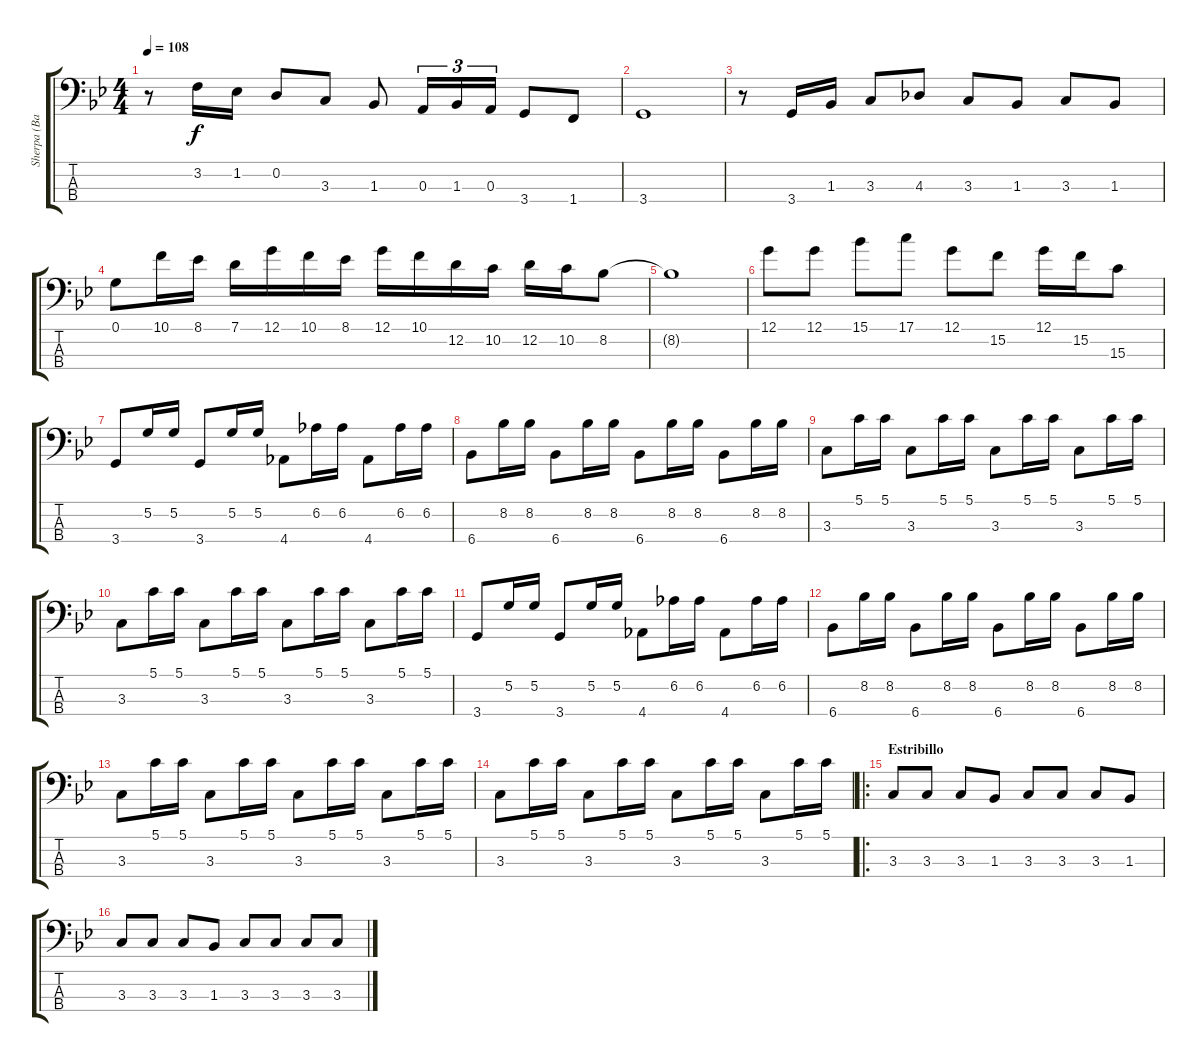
\track ("Sherpa (Bajo)" "Sherpa (Ba") {instrument electricbasspick}
\staff {score tabs}
\tuning (G2 D2 A1 E1) {hide}
\ts (4 4)
\tempo 108
\clef f4
\ks bb
r.8{dy f} 3.2.16 1.2.16 0.2.8 3.3.8 1.3.8 0.3.16{tu (3 2)} 1.3.16{tu (3 2)} 0.3.16{tu (3 2)} 3.4.8 1.4.8 |
3.4.1 |
r.8 3.4.16 1.3.16 3.3.8 4.3.8 3.3.8 1.3.8 3.3.8 1.3.8 |
0.1.8 10.1.16 8.1.16 7.1.16 12.1.16 10.1.16 8.1.16 12.1.16 10.1.16 12.2.16 10.2.16 12.2.16 10.2.16 8.2.8 |
8.2{t}.1 |
12.1.8 12.1.8 15.1.8 17.1.8 12.1.8 15.2.8 12.1.16 15.2.16 15.3.8 |
3.4.8 5.2.16 5.2.16 3.4.8 5.2.16 5.2.16 4.4.8 6.2.16 6.2.16 4.4.8 6.2.16 6.2.16 |
6.4.8 8.2.16 8.2.16 6.4.8 8.2.16 8.2.16 6.4.8 8.2.16 8.2.16 6.4.8 8.2.16 8.2.16 |
3.3.8 5.1.16 5.1.16 3.3.8 5.1.16 5.1.16 3.3.8 5.1.16 5.1.16 3.3.8 5.1.16 5.1.16 |
3.3.8 5.1.16 5.1.16 3.3.8 5.1.16 5.1.16 3.3.8 5.1.16 5.1.16 3.3.8 5.1.16 5.1.16 |
3.4.8 5.2.16 5.2.16 3.4.8 5.2.16 5.2.16 4.4.8 6.2.16 6.2.16 4.4.8 6.2.16 6.2.16 |
6.4.8 8.2.16 8.2.16 6.4.8 8.2.16 8.2.16 6.4.8 8.2.16 8.2.16 6.4.8 8.2.16 8.2.16 |
3.3.8 5.1.16 5.1.16 3.3.8 5.1.16 5.1.16 3.3.8 5.1.16 5.1.16 3.3.8 5.1.16 5.1.16 |
3.3.8 5.1.16 5.1.16 3.3.8 5.1.16 5.1.16 3.3.8 5.1.16 5.1.16 3.3.8 5.1.16 5.1.16 |
\ro
\section ("" "Estribillo")
3.3.8 3.3.8 3.3.8 1.3.8 3.3.8 3.3.8 3.3.8 1.3.8 |
3.3.8 3.3.8 3.3.8 1.3.8 3.3.8 3.3.8 3.3.8 3.3.8
